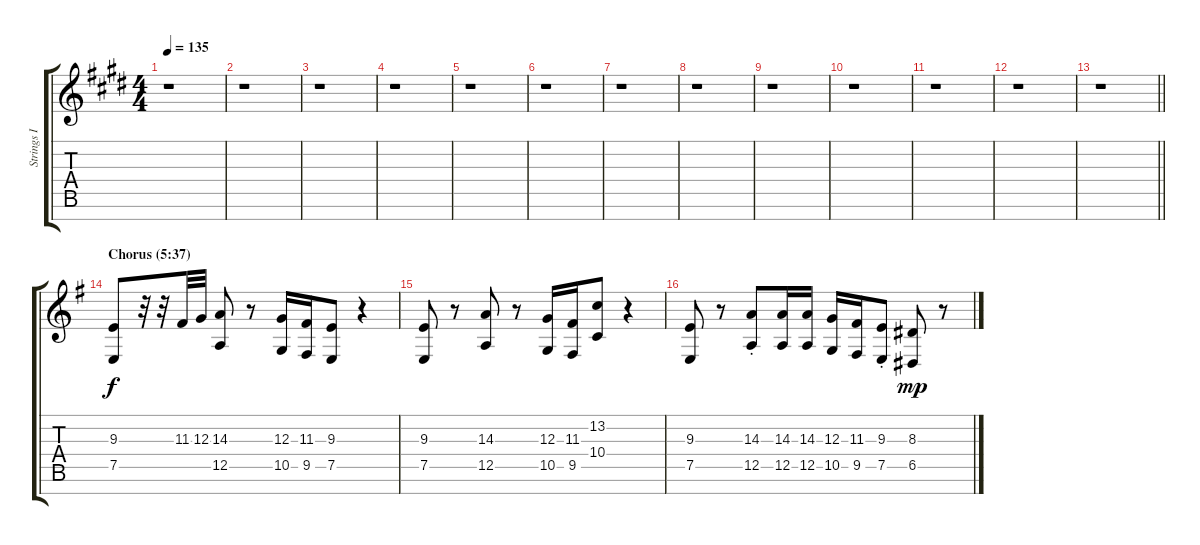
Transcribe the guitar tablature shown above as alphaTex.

\track ("Strings I" "Strings I") {instrument stringensemble1}
\staff {score tabs}
\tuning (E4 B3 G3 D3 A2 E2 B1) {hide}
\ts (4 4)
\tempo 135
\clef g2
\ks c#minor
r.1{dy mf} |
r.1 |
r.1 |
r.1 |
r.1 |
r.1 |
r.1 |
r.1 |
r.1 |
r.1 |
r.1 |
r.1 |
\barLineRight lightlight
r.1 |
\section ("" "Chorus (5:37)")
\ks eminor
(9.3 7.5).8{dy f} r.32 r.32 11.3.32 12.3.32 (14.3 12.5).8 r.8 (12.3 10.5).16 (11.3 9.5).16 (9.3 7.5).8 r.4 |
(9.3 7.5).8 r.8 (14.3 12.5).8 r.8 (12.3 10.5).16 (11.3 9.5).16 (13.2 10.4).8 r.4 |
(9.3 7.5).8 r.8 (14.3{st} 12.5{st}).8 (14.3 12.5).16 (14.3 12.5).16 (12.3 10.5).16 (11.3 9.5).16 (9.3{st} 7.5{st}).8 (8.3 6.5).8{dy mp} r.8
